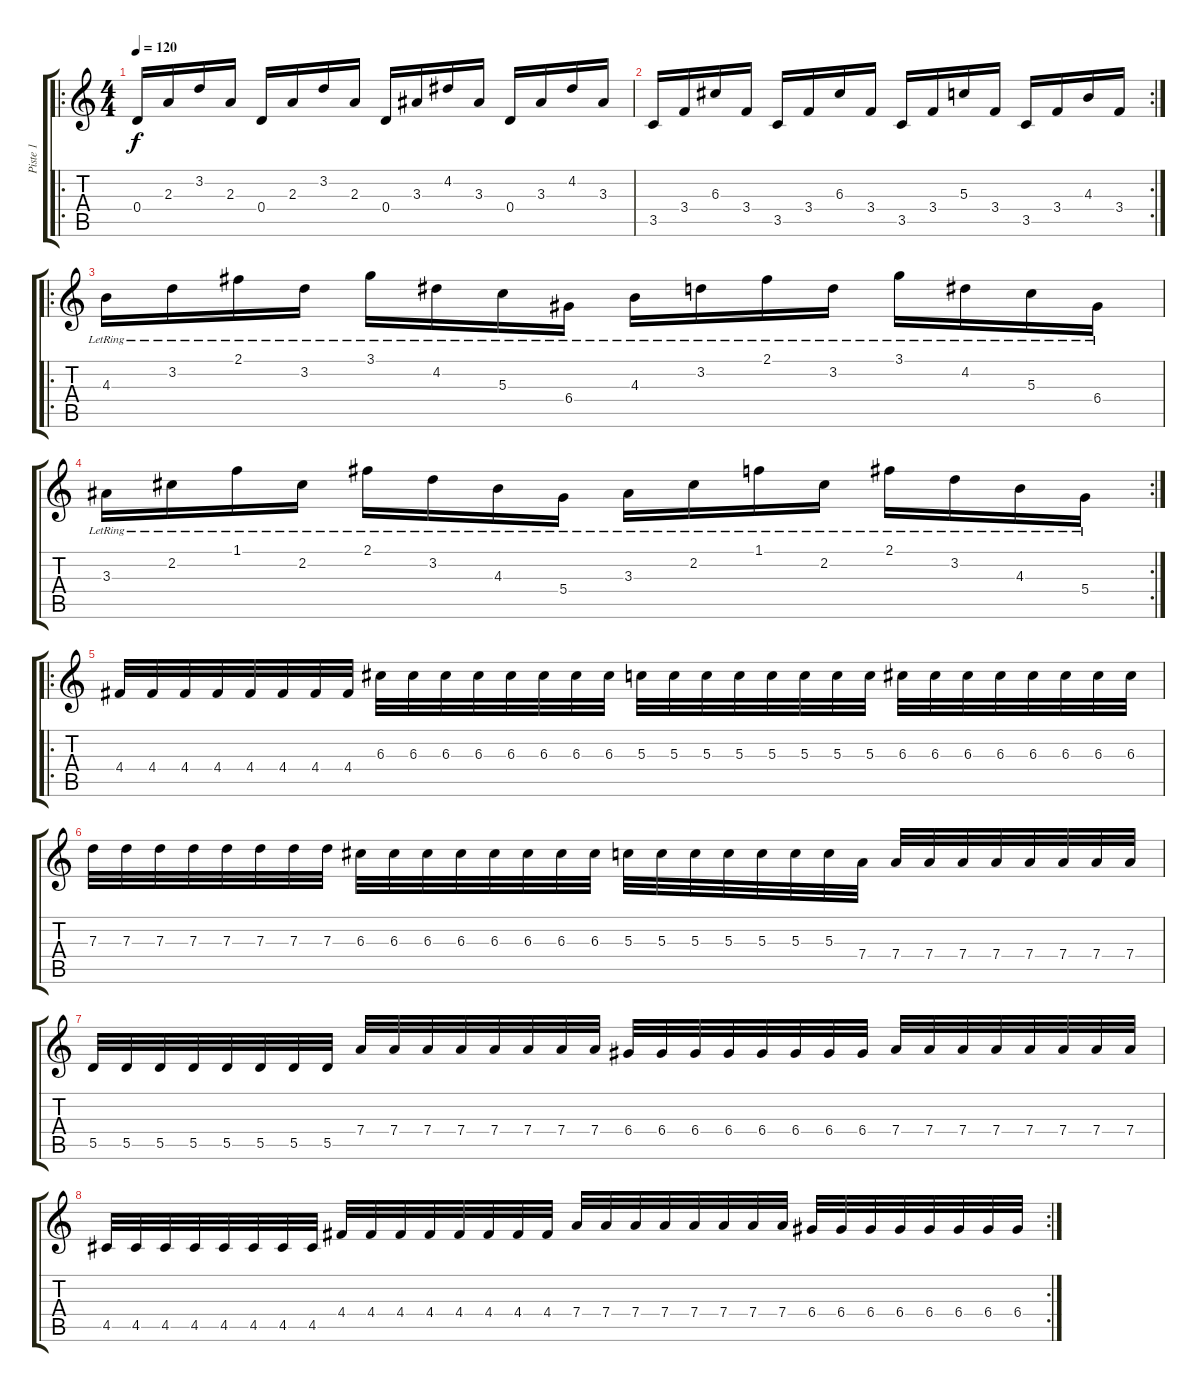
\track ("Piste 1" "Piste 1") {instrument distortionguitar}
\staff {score tabs}
\tuning (E4 B3 G3 D3 A2 E2) {hide}
\ro
\ts (4 4)
\tempo 120
\clef g2
\ks c
0.4.16{dy f} 2.3.16 3.2.16 2.3.16 0.4.16 2.3.16 3.2.16 2.3.16 0.4.16 3.3.16 4.2.16 3.3.16 0.4.16 3.3.16 4.2.16 3.3.16 |
\rc 2
3.5.16 3.4.16 6.3.16 3.4.16 3.5.16 3.4.16 6.3.16 3.4.16 3.5.16 3.4.16 5.3.16 3.4.16 3.5.16 3.4.16 4.3.16 3.4.16 |
\ro
4.3{lr}.16 3.2{lr}.16 2.1{lr}.16 3.2{lr}.16 3.1{lr}.16 4.2{lr}.16 5.3{lr}.16 6.4{lr}.16 4.3{lr}.16 3.2{lr}.16 2.1{lr}.16 3.2{lr}.16 3.1{lr}.16 4.2{lr}.16 5.3{lr}.16 6.4{lr}.16 |
\rc 2
3.3{lr}.16 2.2{lr}.16 1.1{lr}.16 2.2{lr}.16 2.1{lr}.16 3.2{lr}.16 4.3{lr}.16 5.4{lr}.16 3.3{lr}.16 2.2{lr}.16 1.1{lr}.16 2.2{lr}.16 2.1{lr}.16 3.2{lr}.16 4.3{lr}.16 5.4{lr}.16 |
\ro
4.4.32 4.4.32 4.4.32 4.4.32 4.4.32 4.4.32 4.4.32 4.4.32 6.3.32 6.3.32 6.3.32 6.3.32 6.3.32 6.3.32 6.3.32 6.3.32 5.3.32 5.3.32 5.3.32 5.3.32 5.3.32 5.3.32 5.3.32 5.3.32 6.3.32 6.3.32 6.3.32 6.3.32 6.3.32 6.3.32 6.3.32 6.3.32 |
7.3.32 7.3.32 7.3.32 7.3.32 7.3.32 7.3.32 7.3.32 7.3.32 6.3.32 6.3.32 6.3.32 6.3.32 6.3.32 6.3.32 6.3.32 6.3.32 5.3.32 5.3.32 5.3.32 5.3.32 5.3.32 5.3.32 5.3.32 7.4.32 7.4.32 7.4.32 7.4.32 7.4.32 7.4.32 7.4.32 7.4.32 7.4.32 |
5.5.32 5.5.32 5.5.32 5.5.32 5.5.32 5.5.32 5.5.32 5.5.32 7.4.32 7.4.32 7.4.32 7.4.32 7.4.32 7.4.32 7.4.32 7.4.32 6.4.32 6.4.32 6.4.32 6.4.32 6.4.32 6.4.32 6.4.32 6.4.32 7.4.32 7.4.32 7.4.32 7.4.32 7.4.32 7.4.32 7.4.32 7.4.32 |
\rc 2
4.5.32 4.5.32 4.5.32 4.5.32 4.5.32 4.5.32 4.5.32 4.5.32 4.4.32 4.4.32 4.4.32 4.4.32 4.4.32 4.4.32 4.4.32 4.4.32 7.4.32 7.4.32 7.4.32 7.4.32 7.4.32 7.4.32 7.4.32 7.4.32 6.4.32 6.4.32 6.4.32 6.4.32 6.4.32 6.4.32 6.4.32 6.4.32
